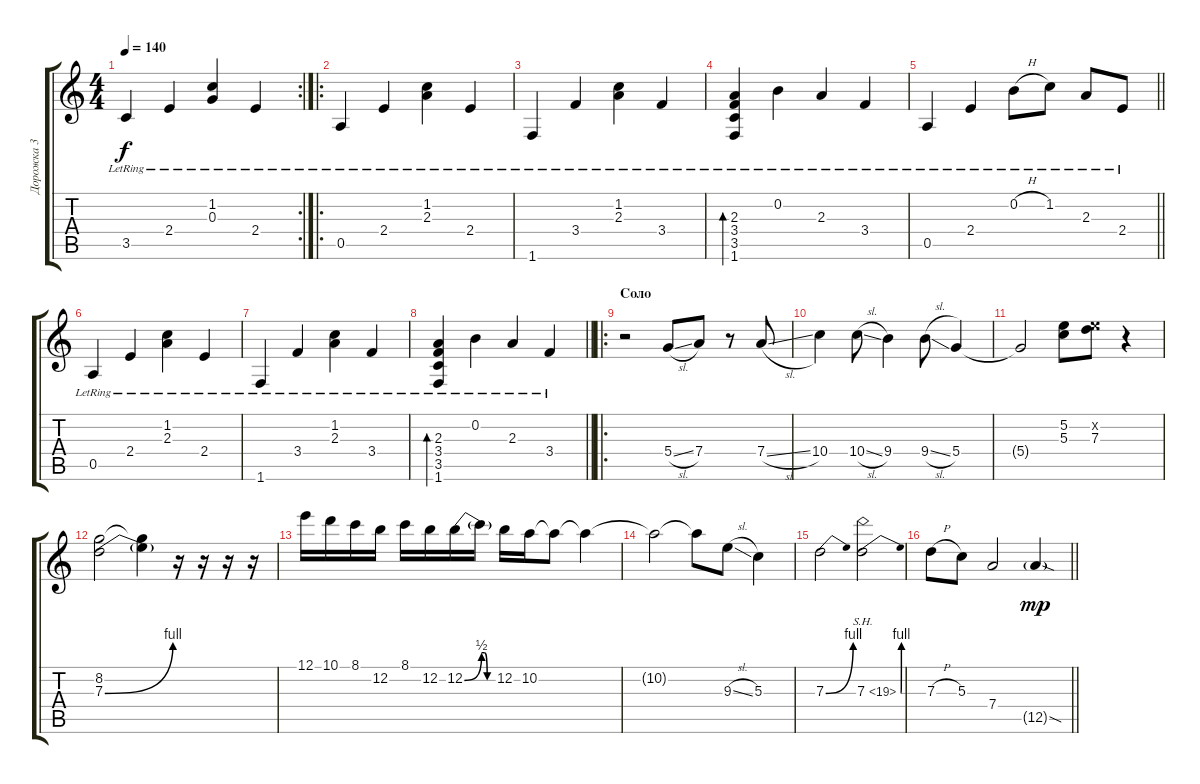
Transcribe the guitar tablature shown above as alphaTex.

\track ("Дорожка 3" "Дорожка 3") {instrument electricguitarjazz}
\staff {score tabs}
\tuning (E4 B3 G3 D3 A2 E2) {hide}
\rc 2
\ts (4 4)
\tempo 140
\clef g2
\ks c
3.5{lr}.4{dy f} 2.4{lr}.4 (1.2 0.3{lr}).4 2.4{lr}.4 |
\ro
0.5{lr}.4 2.4{lr}.4 (1.2 2.3{lr}).4 2.4{lr}.4 |
1.6{lr}.4 3.4{lr}.4 (1.2 2.3{lr}).4 3.4{lr}.4 |
(2.3 3.4{lr} 3.5 1.6).4{bd 120} 0.2{lr}.4 2.3{lr}.4 3.4{lr}.4 |
\barLineRight lightlight
0.5{lr}.4 2.4{lr}.4 0.2{h lr}.8 1.2{lr}.8 2.3{lr}.8 2.4{lr}.8 |
0.5{lr}.4 2.4{lr}.4 (1.2 2.3{lr}).4 2.4{lr}.4 |
1.6{lr}.4 3.4{lr}.4 (1.2 2.3{lr}).4 3.4{lr}.4 |
\barLineRight lightlight
(2.3 3.4{lr} 3.5 1.6).4{bd 120} 0.2{lr}.4 2.3{lr}.4 3.4{lr}.4 |
\ro
\section ("" "Соло")
r.2{volume 16 balance 8 instrument distortionguitar} 5.4{sl}.8 7.4.8 r.8 7.4{sl}.8 |
10.4.4 10.4{sl}.8 9.4.4 9.4{sl}.8 5.4.4 |
5.4{t}.2 (5.2 5.3).8 (5.2{x} 7.3).8 r.4 |
(8.2 7.3{be (bend 0 0 60 4)}).2 (8.2{t} 7.3{t}).4 r.16 r.16 r.16 r.16 |
12.1.16 10.1.16 8.1.16 12.2.16 8.1.16 12.2.16 12.2{be (bend 0 0 60 2)}.16 12.2{be (custom 0 2 15 2 30 0 60 0) t}.16 12.2.16 10.2.16 10.2{t}.8 10.2{t}.4 |
10.2{t}.2 10.2{t}.8 9.3{sl}.8 5.3.4 |
7.3{be (bend 0 0 60 4)}.2 7.3{be (bend 0 0 60 4) sh 12}.2 |
\barLineRight lightlight
7.3{h}.8 5.3.8 7.4.2 12.5{sod g}.4{dy mp}
